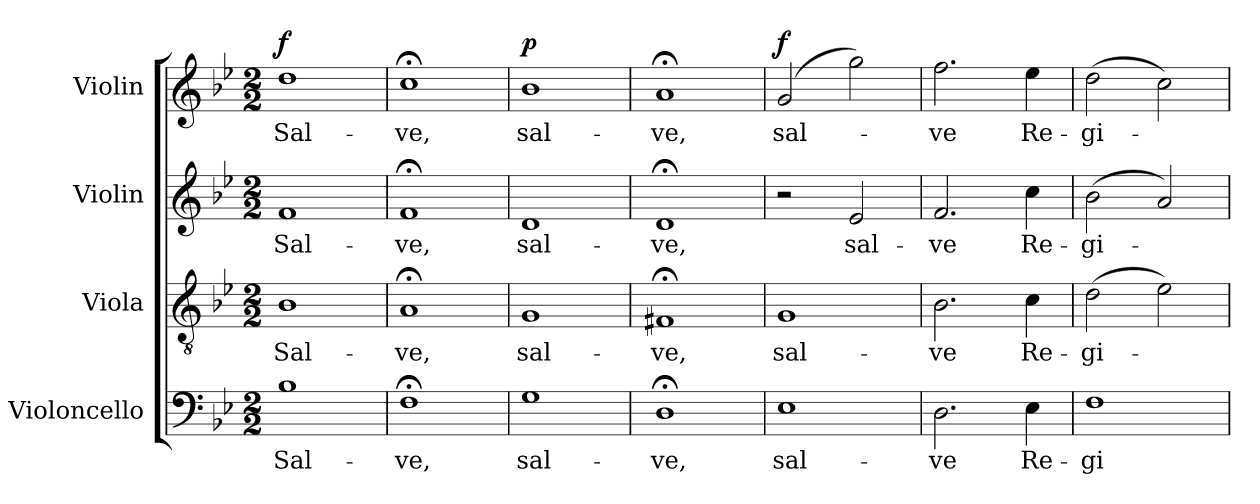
**kern	**text	**kern	**text	**kern	**text	**kern	**text	**dynam
*part4	*part4	*part3	*part3	*part2	*part2	*part1	*part1	*part1
*staff4	*staff4	*staff3	*staff3	*staff2	*staff2	*staff1	*staff1	*staff1
*I"Violoncello	*	*I"Viola	*	*I"Violin	*	*I"Violin	*	*
*I'Vc.	*	*I'Vla.	*	*I'Vln.	*	*I'Vln.	*	*
!!LO:PB:g=z
*clefF4	*	*clefGv2	*	*clefG2	*	*clefG2	*	*
*k[b-e-]	*	*k[b-e-]	*	*k[b-e-]	*	*k[b-e-]	*	*
*B-:	*	*B-:	*	*B-:	*	*B-:	*	*
*M2/2	*	*M2/2	*	*M2/2	*	*M2/2	*	*
*MM80	*	*MM80	*	*MM80	*	*MM80	*	*
=1	=1	=1	=1	=1	=1	=1	=1	=1
!	!LO:LY:b:color=#000000	!	!	!	!	!	!	!
!	!	!	!LO:LY:b:color=#000000	!	!	!	!	!
!	!	!	!	!	!LO:LY:b:color=#000000	!	!	!
!	!	!	!	!	!	!	!LO:LY:b:color=#000000	!
1B-i	Sal-	1B-i	Sal-	1fi	Sal-	1ddi	Sal-	f
=2	=2	=2	=2	=2	=2	=2	=2	=2
!	!LO:LY:b:color=#000000	!	!	!	!	!	!	!
!	!	!	!LO:LY:b:color=#000000	!	!	!	!	!
!	!	!	!	!	!LO:LY:b:color=#000000	!	!	!
!	!	!	!	!	!	!	!LO:LY:b:color=#000000	!
1F;i	-ve,	1A;i	-ve,	1f;i	-ve,	1cc;i	-ve,	.
=3	=3	=3	=3	=3	=3	=3	=3	=3
!	!LO:LY:b:color=#000000	!	!	!	!	!	!	!
!	!	!	!LO:LY:b:color=#000000	!	!	!	!	!
!	!	!	!	!	!LO:LY:b:color=#000000	!	!	!
!	!	!	!	!	!	!	!LO:LY:b:color=#000000	!
1Gi	sal-	1Gi	sal-	1di	sal-	1b-i	sal-	p
=4	=4	=4	=4	=4	=4	=4	=4	=4
!	!LO:LY:b:color=#000000	!	!	!	!	!	!	!
!	!	!	!LO:LY:b:color=#000000	!	!	!	!	!
!	!	!	!	!	!LO:LY:b:color=#000000	!	!	!
!	!	!	!	!	!	!	!LO:LY:b:color=#000000	!
1D;i	-ve,	1F#X;i	-ve,	1d;i	-ve,	1a;i	-ve,	.
=5	=5	=5	=5	=5	=5	=5	=5	=5
!	!LO:LY:b:color=#000000	!	!	!	!	!	!	!
!	!	!	!LO:LY:b:color=#000000	!	!	!	!	!
!	!	!	!	!	!	!	!LO:LY:b:color=#000000	!
1E-i	sal-	1Gi	sal-	2r	.	(2gi/	sal-	f
!	!	!	!	!	!LO:LY:b:color=#000000	!	!	!
.	.	.	.	2e-i/	sal-	2ggi\)	.	.
=6	=6	=6	=6	=6	=6	=6	=6	=6
!	!LO:LY:b:color=#000000	!	!	!	!	!	!	!
!	!	!	!LO:LY:b:color=#000000	!	!	!	!	!
!	!	!	!	!	!LO:LY:b:color=#000000	!	!	!
!	!	!	!	!	!	!	!LO:LY:b:color=#000000	!
2.Di\	-ve	2.B-i\	-ve	2.fi/	-ve	2.ffi\	-ve	.
!	!LO:LY:b:color=#000000	!	!	!	!	!	!	!
!	!	!	!LO:LY:b:color=#000000	!	!	!	!	!
!	!	!	!	!	!LO:LY:b:color=#000000	!	!	!
!	!	!	!	!	!	!	!LO:LY:b:color=#000000	!
4E-i\	Re-	4ci\	Re-	4cci\	Re-	4ee-i\	Re-	.
=7	=7	=7	=7	=7	=7	=7	=7	=7
!	!LO:LY:b:color=#000000	!	!	!	!	!	!	!
!	!	!	!LO:LY:b:color=#000000	!	!	!	!	!
!	!	!	!	!	!LO:LY:b:color=#000000	!	!	!
!	!	!	!	!	!	!	!LO:LY:b:color=#000000	!
1Fi	-gi-	(2di\	-gi-	(2b-i\	-gi-	(2ddi\	-gi-	.
.	.	2e-i\)	.	2ai/)	.	2cci\)	.	.
=	=	=	=	=	=	=	=	=
*-	*-	*-	*-	*-	*-	*-	*-	*-
